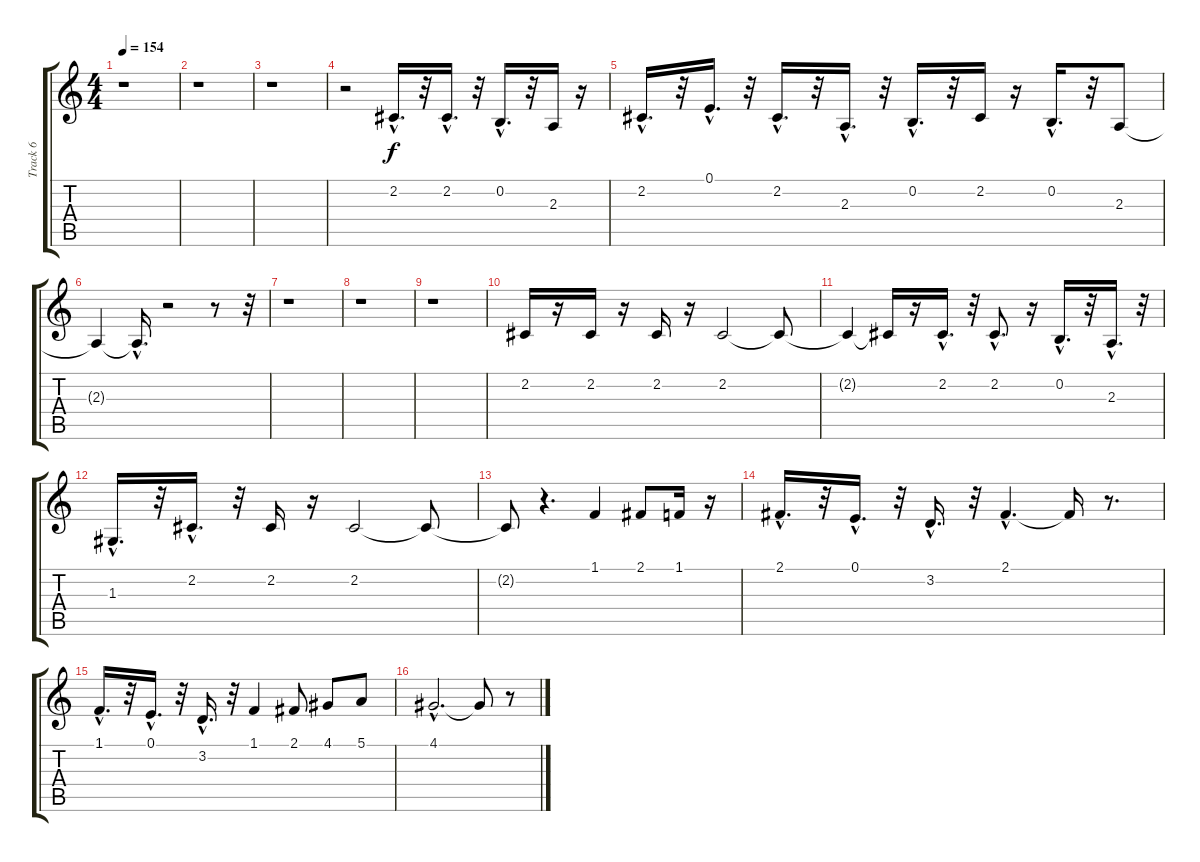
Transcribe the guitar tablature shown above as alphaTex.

\track ("Track 6" "Track 6") {instrument tenorsax}
\staff {score tabs}
\tuning (E4 B3 G3 D3 A2 E2) {hide}
\ts (4 4)
\tempo 154
\clef g2
\ks c
r.1{dy f} |
r.1 |
r.1 |
r.2 2.2{hac}.16{d} r.32 2.2{hac}.16{d} r.32 0.2{hac}.16{d} r.32 2.3.16 r.16 |
2.2{hac}.16{d} r.32 0.1{hac}.16{d} r.32 2.2{hac}.16{d} r.32 2.3{hac}.16{d} r.32 0.2{hac}.16{d} r.32 2.2.16 r.16 0.2{hac}.16{d} r.32 2.3.8 |
2.3{t}.4 2.3{hac t}.16{d} r.2 r.8 r.32 |
r.1 |
r.1 |
r.1 |
2.2.16 r.16 2.2.16 r.16 2.2.16 r.16 2.2.2 2.2{t}.8 |
2.2{t}.4 2.2{t}.16 r.16 2.2{hac}.16{d} r.32 2.2{hac}.8{d} r.16 0.2{hac}.16{d} r.32 2.3{hac}.16{d} r.32 |
1.3{hac}.16{d} r.32 2.2{hac}.16{d} r.32 2.2.16 r.16 2.2.2 2.2{t}.8 |
2.2{t}.8 r.4{d} 1.1.4 2.1.8 1.1.16 r.16 |
2.1{hac}.16{d} r.32 0.1{hac}.16{d} r.32 3.2{hac}.16{d} r.32 2.1{hac}.4{d} 2.1{t}.16 r.8{d} |
1.1{hac}.16{d} r.32 0.1{hac}.16{d} r.32 3.2{hac}.16{d} r.32 1.1.4 2.1.8 4.1.8 5.1.8 |
4.1{hac}.2{d} 4.1{t}.8 r.8
